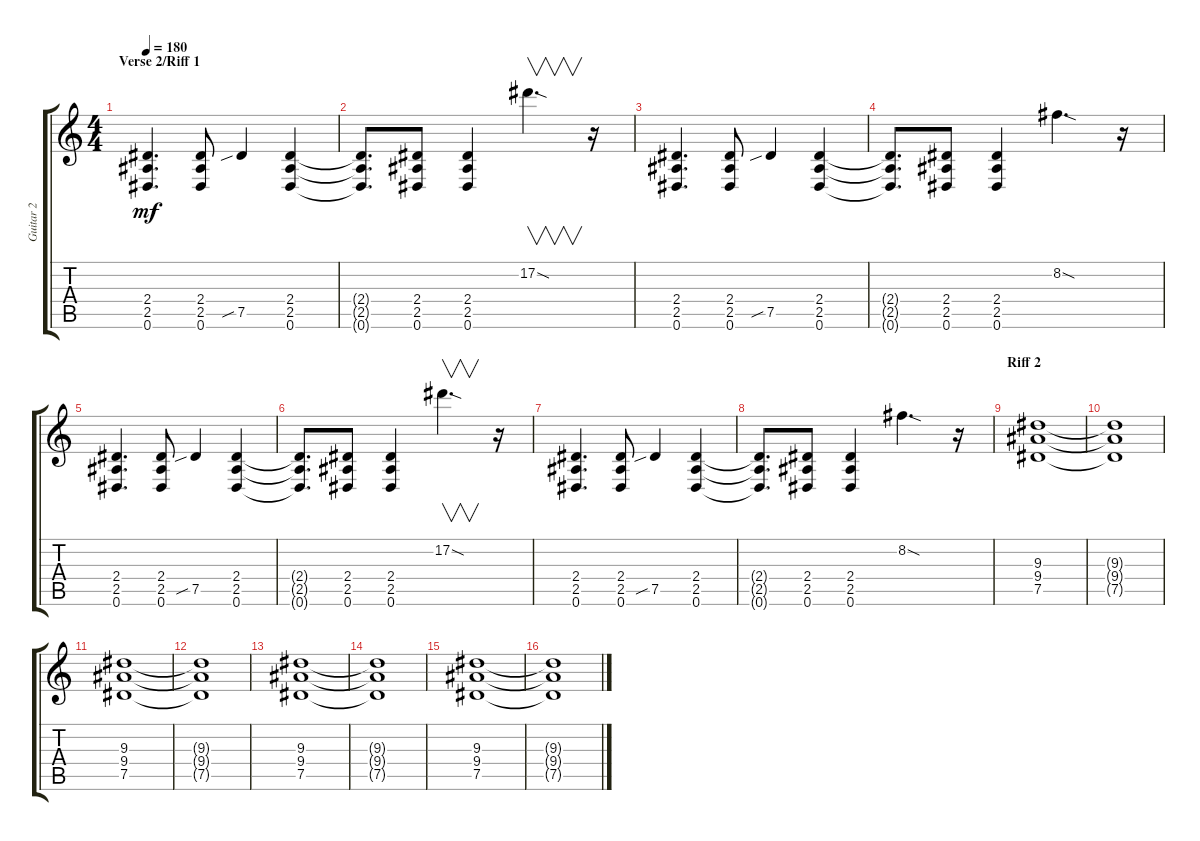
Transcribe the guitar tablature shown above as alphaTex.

\track ("Guitar 2" "Guitar 2") {instrument distortionguitar}
\staff {score tabs}
\tuning (Eb4 Bb3 Gb3 Db3 Ab2 Eb2) {hide}
\ts (4 4)
\section ("" "Verse 2/Riff 1")
\tempo 180
\clef g2
\ks c
(2.4 2.5 0.6).4{d dy mf} (2.4 2.5 0.6).8 7.5{sib}.4 (2.4 2.5 0.6).4 |
(2.4{t} 2.5{t} 0.6{t}).8{d} (2.4 2.5 0.6).8 (2.4 2.5 0.6).4 17.2{sod}.4{v d} r.16 |
(2.4 2.5 0.6).4{d} (2.4 2.5 0.6).8 7.5{sib}.4 (2.4 2.5 0.6).4 |
(2.4{t} 2.5{t} 0.6{t}).8{d} (2.4 2.5 0.6).8 (2.4 2.5 0.6).4 8.2{sod}.4{d} r.16 |
(2.4 2.5 0.6).4{d} (2.4 2.5 0.6).8 7.5{sib}.4 (2.4 2.5 0.6).4 |
(2.4{t} 2.5{t} 0.6{t}).8{d} (2.4 2.5 0.6).8 (2.4 2.5 0.6).4 17.2{sod}.4{v d} r.16 |
(2.4 2.5 0.6).4{d} (2.4 2.5 0.6).8 7.5{sib}.4 (2.4 2.5 0.6).4 |
(2.4{t} 2.5{t} 0.6{t}).8{d} (2.4 2.5 0.6).8 (2.4 2.5 0.6).4 8.2{sod}.4{d} r.16 |
\section ("" "Riff 2")
(9.3 9.4 7.5).1 |
(9.3{t} 9.4{t} 7.5{t}).1 |
(9.3 9.4 7.5).1 |
(9.3{t} 9.4{t} 7.5{t}).1 |
(9.3 9.4 7.5).1 |
(9.3{t} 9.4{t} 7.5{t}).1 |
(9.3 9.4 7.5).1 |
(9.3{t} 9.4{t} 7.5{t}).1
